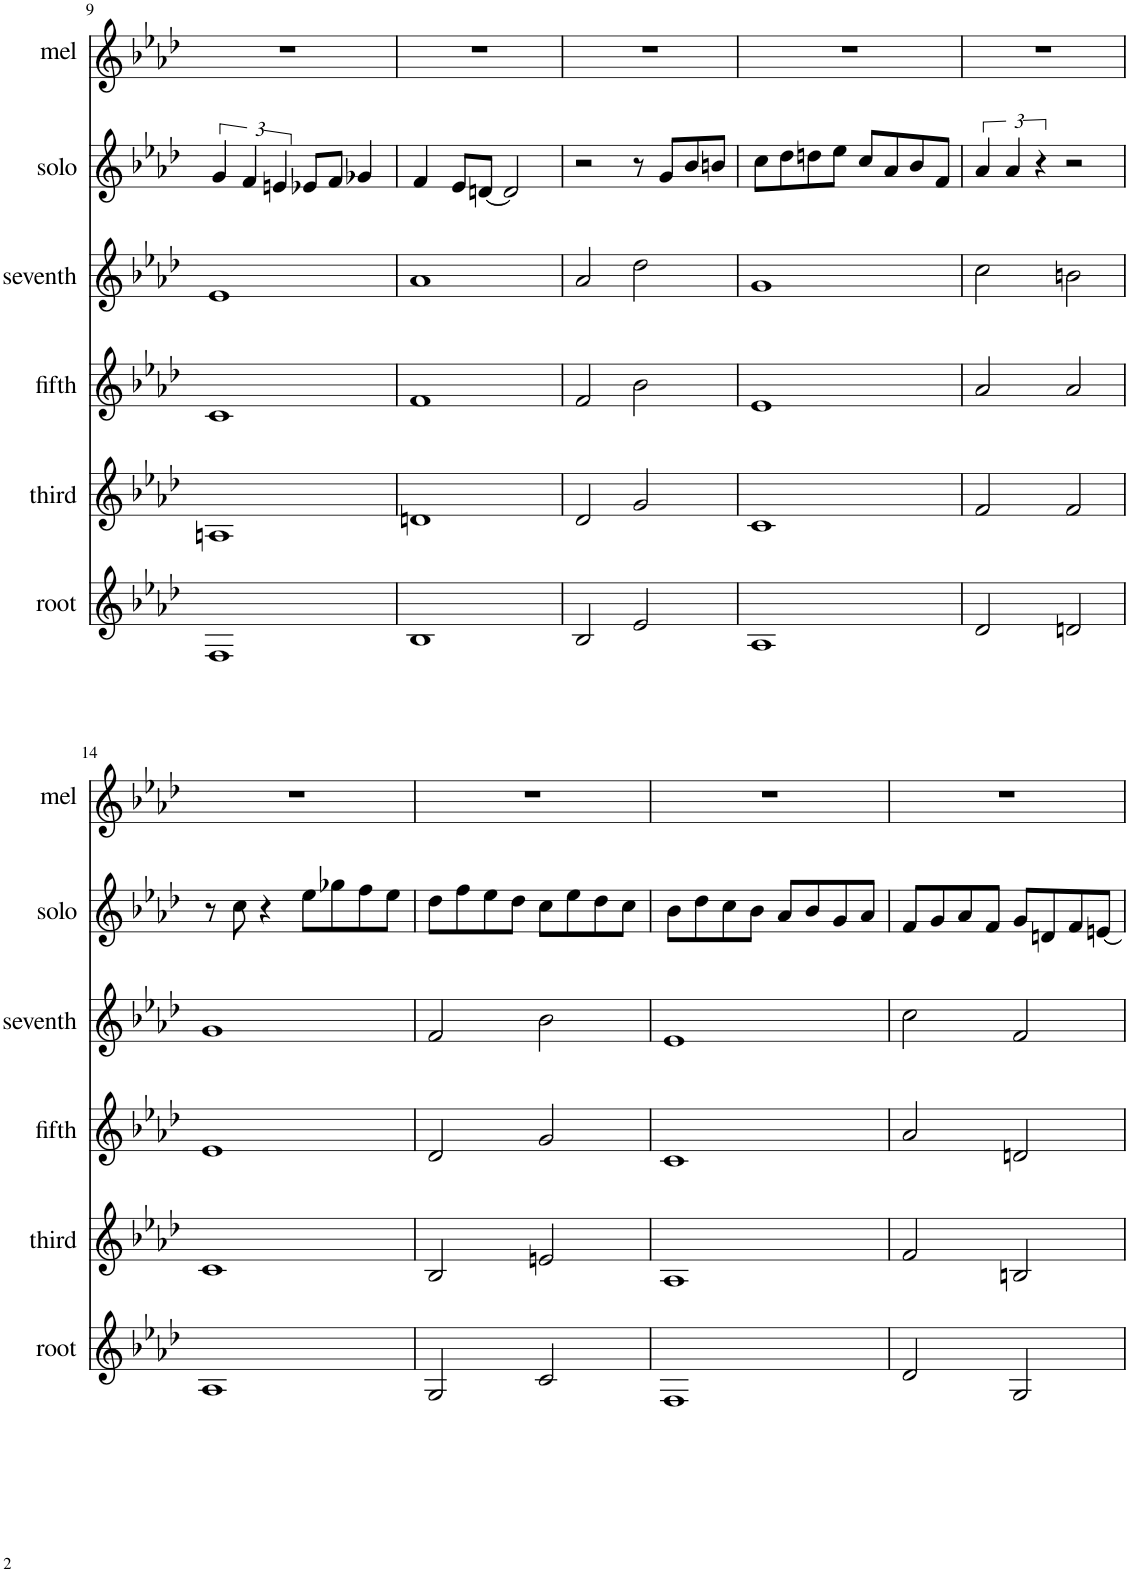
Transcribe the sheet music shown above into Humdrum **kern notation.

**kern	**kern	**kern	**kern	**kern	**kern
*part6	*part5	*part4	*part3	*part2	*part1
*staff6	*staff5	*staff4	*staff3	*staff2	*staff1
*I"root	*I"third	*I"fifth	*I"seventh	*I"solo	*I"mel
*I'root	*I'third	*I'fifth	*I'seventh	*I'solo	*I'mel
!!LO:PB:g=z
*clefG2	*clefG2	*clefG2	*clefG2	*clefG2	*clefG2
*k[b-e-a-d-]	*k[b-e-a-d-]	*k[b-e-a-d-]	*k[b-e-a-d-]	*k[b-e-a-d-]	*k[b-e-a-d-]
*M4/4	*M4/4	*M4/4	*M4/4	*M4/4	*M4/4
=9	=9	=9	=9	=9	=9
1F	1An	1c	1e-	6g/	1r
.	.	.	.	6f/	.
.	.	.	.	6en/	.
.	.	.	.	8e-X/L	.
.	.	.	.	8f/J	.
.	.	.	.	4g-X/	.
=10	=10	=10	=10	=10	=10
1B-	1dn	1f	1a-	4f/	1r
.	.	.	.	8e-/L	.
.	.	.	.	[8dn/J	.
.	.	.	.	2d/]	.
=11	=11	=11	=11	=11	=11
2B-/	2d-/	2f/	2a-/	2r	1r
2e-/	2g/	2b-\	2dd-\	8r	.
.	.	.	.	8g/L	.
.	.	.	.	8b-/	.
.	.	.	.	8bn/J	.
=12	=12	=12	=12	=12	=12
1A-	1c	1e-	1g	8cc\L	1r
.	.	.	.	8dd-\	.
.	.	.	.	8ddn\	.
.	.	.	.	8ee-\J	.
.	.	.	.	8cc/L	.
.	.	.	.	8a-/	.
.	.	.	.	8b-/	.
.	.	.	.	8f/J	.
=13	=13	=13	=13	=13	=13
2d-/	2f/	2a-/	2cc\	6a-/	1r
.	.	.	.	6a-/	.
.	.	.	.	6r	.
2dn/	2f/	2a-/	2bn\	2r	.
!!LO:LB:g=z
=14	=14	=14	=14	=14	=14
1A-	1c	1e-	1g	8r	1r
.	.	.	.	8cc\	.
.	.	.	.	4r	.
.	.	.	.	8ee-\L	.
.	.	.	.	8gg-X\	.
.	.	.	.	8ff\	.
.	.	.	.	8ee-\J	.
=15	=15	=15	=15	=15	=15
2G/	2B-/	2d-/	2f/	8dd-\L	1r
.	.	.	.	8ff\	.
.	.	.	.	8ee-\	.
.	.	.	.	8dd-\J	.
2c/	2en/	2g/	2b-\	8cc\L	.
.	.	.	.	8ee-\	.
.	.	.	.	8dd-\	.
.	.	.	.	8cc\J	.
=16	=16	=16	=16	=16	=16
1F	1A-	1c	1e-	8b-\L	1r
.	.	.	.	8dd-\	.
.	.	.	.	8cc\	.
.	.	.	.	8b-\J	.
.	.	.	.	8a-/L	.
.	.	.	.	8b-/	.
.	.	.	.	8g/	.
.	.	.	.	8a-/J	.
=17	=17	=17	=17	=17	=17
2d-/	2f/	2a-/	2cc\	8f/L	1r
.	.	.	.	8g/	.
.	.	.	.	8a-/	.
.	.	.	.	8f/J	.
2G/	2Bn/	2dn/	2f/	8g/L	.
.	.	.	.	8dn/	.
.	.	.	.	8f/	.
.	.	.	.	[8en/J	.
=	=	=	=	=	=
*-	*-	*-	*-	*-	*-
